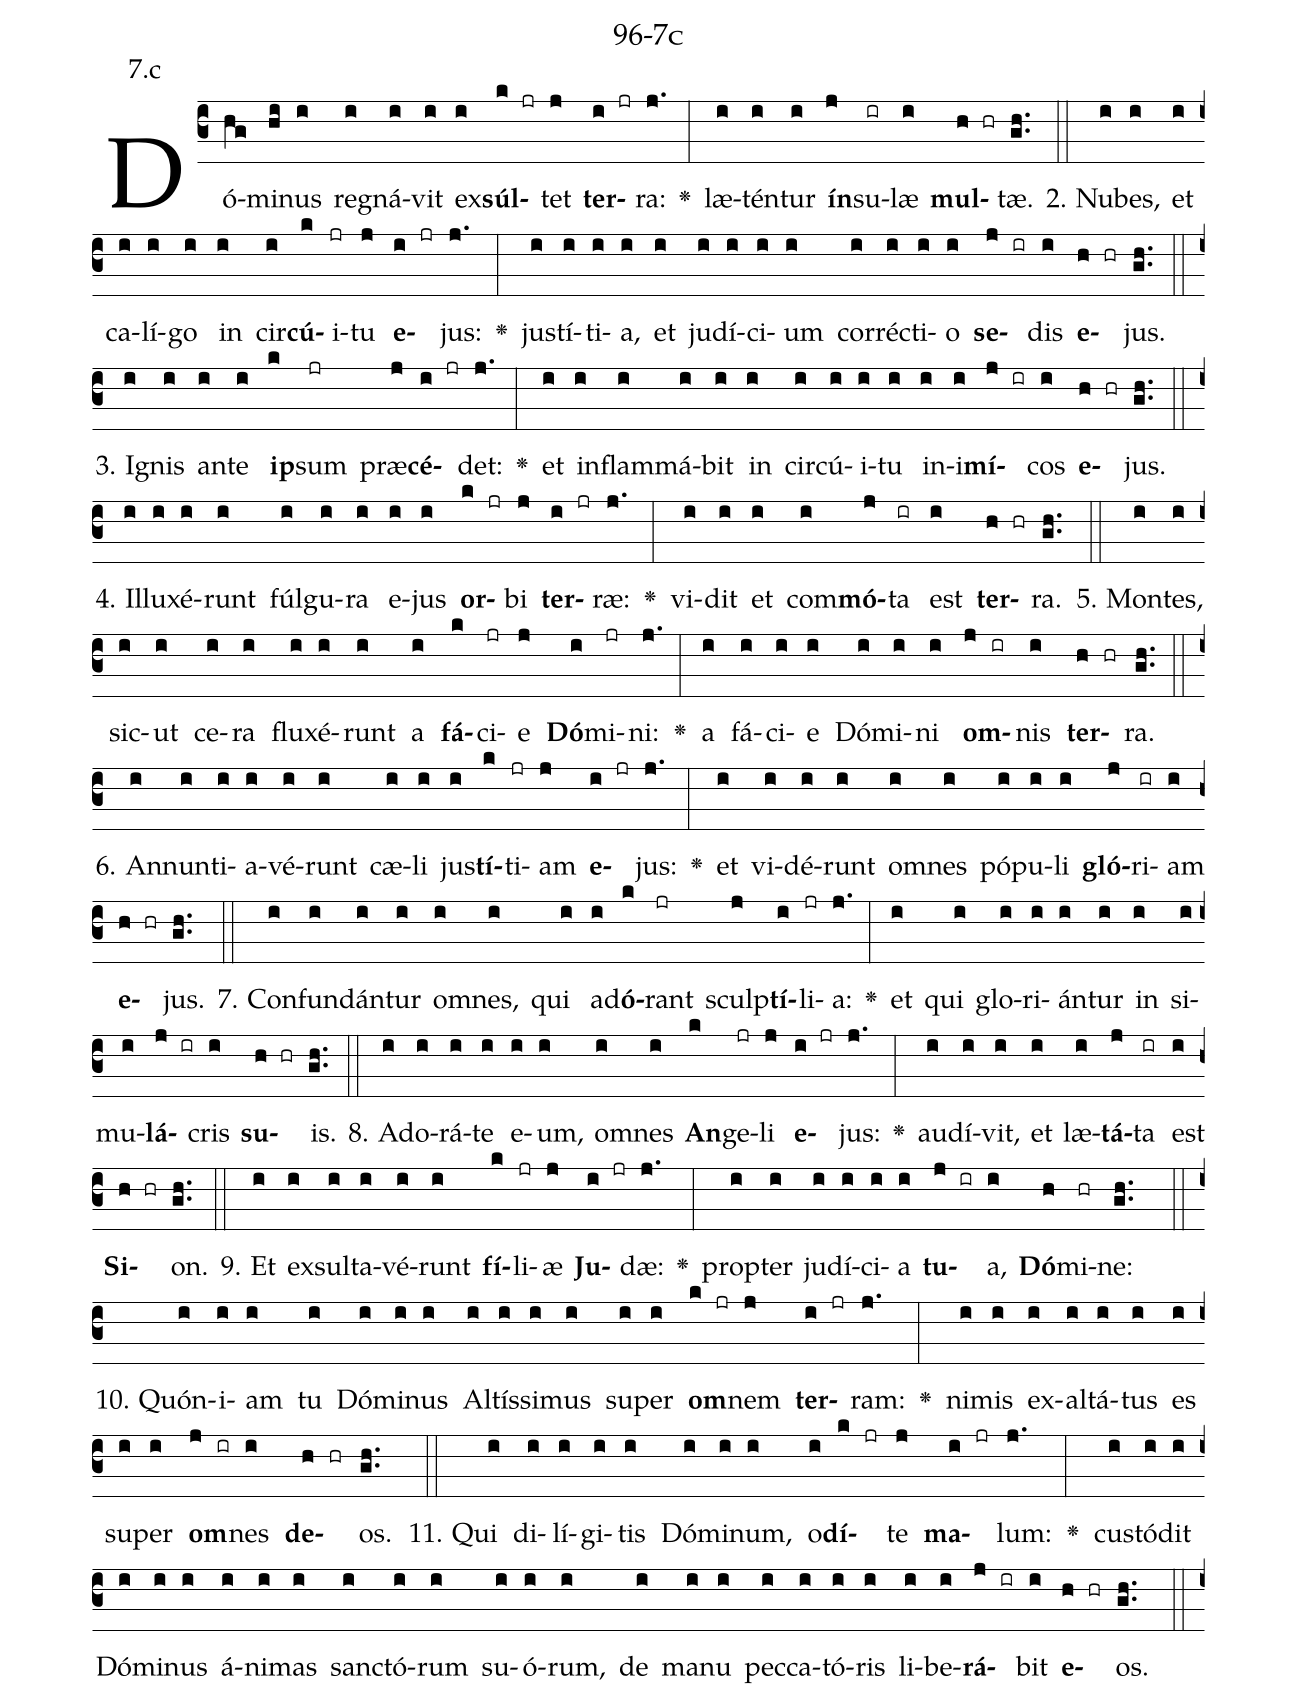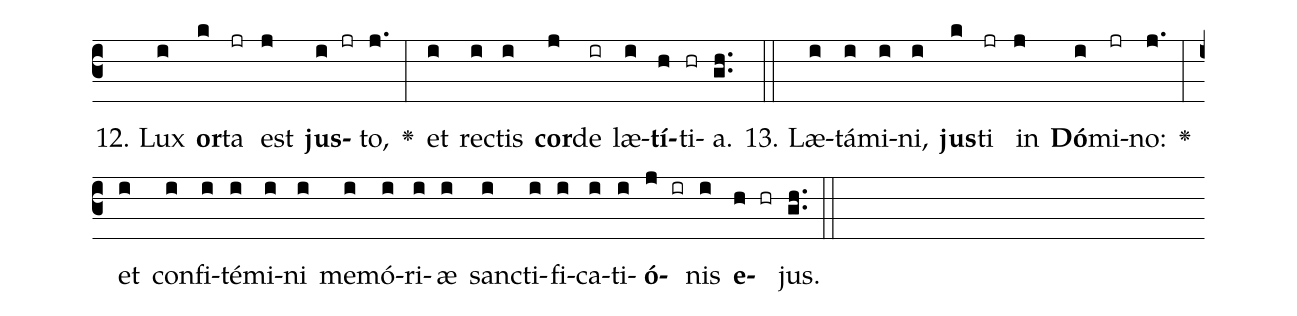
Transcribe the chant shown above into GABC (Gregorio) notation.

name: 96-7c;
annotation: 7.c;
%%
(c3)Dó(hg)mi(hi)nus(i) re(i)gná(i)vit(i) ex(i)<b>súl</b>(k jr)tet(j) <b>ter</b>(i jr)ra:(j.) <v>\greheightstar</v>(:) læ(i)tén(i)tur(i) <b>ín</b>(j)su(ir)læ(i) <b>mul</b>(h hr)tæ.(gh..) (::)
2. Nu(i)bes,(i) et(i) ca(i)lí(i)go(i) in(i) cir(i)<b>cú</b>(k)i(jr)tu(j) <b>e</b>(i jr)jus:(j.) <v>\greheightstar</v>(:) jus(i)tí(i)ti(i)a,(i) et(i) ju(i)dí(i)ci(i)um(i) cor(i)réc(i)ti(i)o(i) <b>se</b>(j ir)dis(i) <b>e</b>(h hr)jus.(gh..) (::)
3. I(i)gnis(i) an(i)te(i) <b>ip</b>(k)sum(jr) præ(j)<b>cé</b>(i jr)det:(j.) <v>\greheightstar</v>(:) et(i) in(i)flam(i)má(i)bit(i) in(i) cir(i)cú(i)i(i)tu(i) in(i)i(i)<b>mí</b>(j ir)cos(i) <b>e</b>(h hr)jus.(gh..) (::)
4. Il(i)lu(i)xé(i)runt(i) fúl(i)gu(i)ra(i) e(i)jus(i) <b>or</b>(k jr)bi(j) <b>ter</b>(i jr)ræ:(j.) <v>\greheightstar</v>(:) vi(i)dit(i) et(i) com(i)<b>mó</b>(j)ta(ir) est(i) <b>ter</b>(h hr)ra.(gh..) (::)
5. Mon(i)tes,(i) sic(i)ut(i) ce(i)ra(i) flu(i)xé(i)runt(i) a(i) <b>fá</b>(k)ci(jr)e(j) <b>Dó</b>(i)mi(jr)ni:(j.) <v>\greheightstar</v>(:) a(i) fá(i)ci(i)e(i) Dó(i)mi(i)ni(i) <b>om</b>(j ir)nis(i) <b>ter</b>(h hr)ra.(gh..) (::)
6. An(i)nun(i)ti(i)a(i)vé(i)runt(i) cæ(i)li(i) jus(i)<b>tí</b>(k)ti(jr)am(j) <b>e</b>(i jr)jus:(j.) <v>\greheightstar</v>(:) et(i) vi(i)dé(i)runt(i) om(i)nes(i) pó(i)pu(i)li(i) <b>gló</b>(j)ri(ir)am(i) <b>e</b>(h hr)jus.(gh..) (::)
7. Con(i)fun(i)dán(i)tur(i) om(i)nes,(i) qui(i) ad(i)<b>ó</b>(k)rant(jr) sculp(j)<b>tí</b>(i)li(jr)a:(j.) <v>\greheightstar</v>(:) et(i) qui(i) glo(i)ri(i)án(i)tur(i) in(i) si(i)mu(i)<b>lá</b>(j ir)cris(i) <b>su</b>(h hr)is.(gh..) (::)
8. Ad(i)o(i)rá(i)te(i) e(i)um,(i) om(i)nes(i) <b>An</b>(k)ge(jr)li(j) <b>e</b>(i jr)jus:(j.) <v>\greheightstar</v>(:) au(i)dí(i)vit,(i) et(i) læ(i)<b>tá</b>(j)ta(ir) est(i) <b>Si</b>(h hr)on.(gh..) (::)
9. Et(i) ex(i)sul(i)ta(i)vé(i)runt(i) <b>fí</b>(k)li(jr)æ(j) <b>Ju</b>(i jr)dæ:(j.) <v>\greheightstar</v>(:) prop(i)ter(i) ju(i)dí(i)ci(i)a(i) <b>tu</b>(j ir)a,(i) <b>Dó</b>(h)mi(hr)ne:(gh..) (::)
10. Quón(i)i(i)am(i) tu(i) Dó(i)mi(i)nus(i) Al(i)tís(i)si(i)mus(i) su(i)per(i) <b>om</b>(k jr)nem(j) <b>ter</b>(i jr)ram:(j.) <v>\greheightstar</v>(:) ni(i)mis(i) ex(i)al(i)tá(i)tus(i) es(i) su(i)per(i) <b>om</b>(j ir)nes(i) <b>de</b>(h hr)os.(gh..) (::)
11. Qui(i) di(i)lí(i)gi(i)tis(i) Dó(i)mi(i)num,(i) o(i)<b>dí</b>(k jr)te(j) <b>ma</b>(i jr)lum:(j.) <v>\greheightstar</v>(:) cus(i)tó(i)dit(i) Dó(i)mi(i)nus(i) á(i)ni(i)mas(i) sanc(i)tó(i)rum(i) su(i)ó(i)rum,(i) de(i) ma(i)nu(i) pec(i)ca(i)tó(i)ris(i) li(i)be(i)<b>rá</b>(j ir)bit(i) <b>e</b>(h hr)os.(gh..) (::)
12. Lux(i) <b>or</b>(k)ta(jr) est(j) <b>jus</b>(i jr)to,(j.) <v>\greheightstar</v>(:) et(i) rec(i)tis(i) <b>cor</b>(j)de(ir) læ(i)<b>tí</b>(h)ti(hr)a.(gh..) (::)
13. Læ(i)tá(i)mi(i)ni,(i) <b>jus</b>(k)ti(jr) in(j) <b>Dó</b>(i)mi(jr)no:(j.) <v>\greheightstar</v>(:) et(i) con(i)fi(i)té(i)mi(i)ni(i) me(i)mó(i)ri(i)æ(i) sanc(i)ti(i)fi(i)ca(i)ti(i)<b>ó</b>(j ir)nis(i) <b>e</b>(h hr)jus.(gh..) (::)
